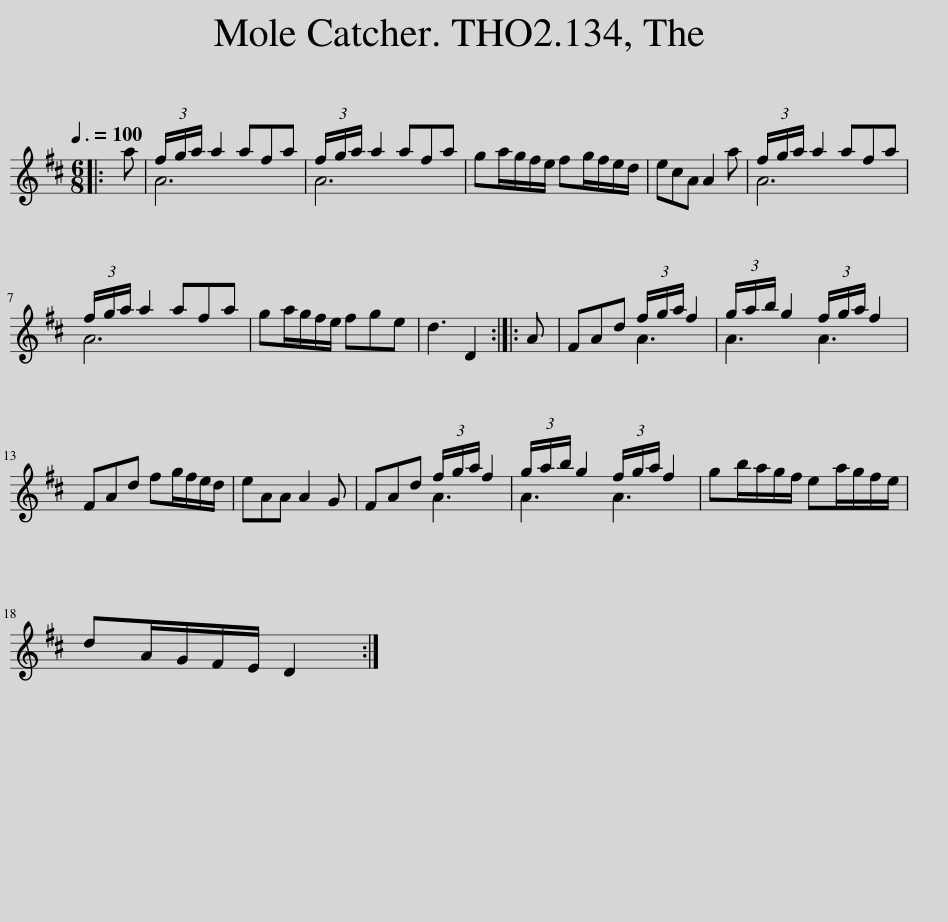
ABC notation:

X:1
%%score ( 1 2 )
L:1/8
Q:3/8=100
M:6/8
I:linebreak $
K:D
V:1 treble
V:2 treble
V:1
|: a | (3f/g/a/ a2 afa | (3f/g/a/ a2 afa | ga/g/f/e/ fg/f/e/d/ | ecA A2 a | %5
 (3f/g/a/ a2 afa |$ (3f/g/a/ a2 afa | ga/g/f/e/ fge | d3 D2 :: A | %10
 FAd (3f/g/a/ f2 | (3g/a/b/ g2 (3f/g/a/ f2 |$ FAd fg/f/e/d/ | eAA A2 G | FAd (3f/g/a/ f2 | %15
 (3g/a/b/ g2 (3f/g/a/ f2 | gb/a/g/f/ ea/g/f/e/ |$ dA/G/F/E/ D2 :| %18
V:2
|: x | A6 | A6 | x6 | x6 | %5
 A6 |$ A6 | x6 | x5 :: x | %10
 x3 A3 | A3 A3 |$ x6 | x6 | x3 A3 | %15
 A3 A3 | x6 |$ x5 :| %18
